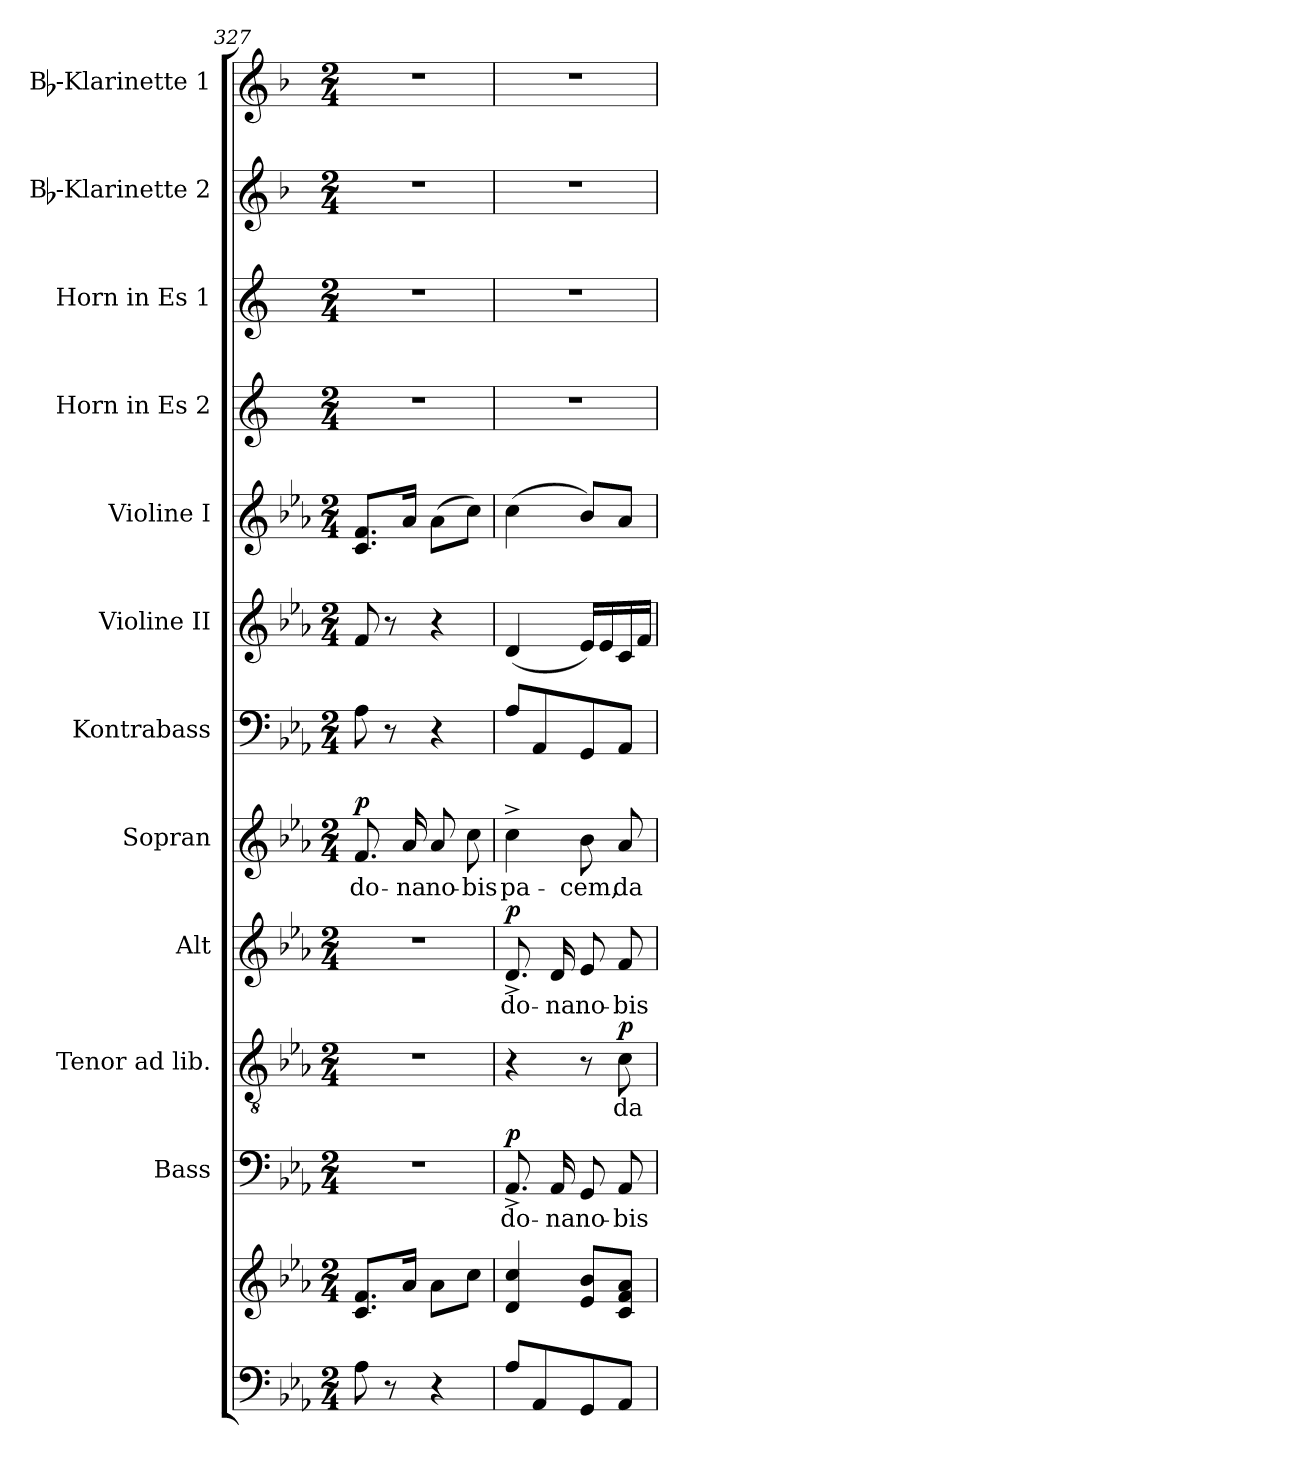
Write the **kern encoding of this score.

**kern	**kern	**kern	**text	**dynam	**kern	**text	**dynam	**kern	**text	**dynam	**kern	**text	**dynam	**kern	**kern	**kern	**kern	**kern	**kern	**kern
*part12	*part12	*part11	*part11	*part11	*part10	*part10	*part10	*part9	*part9	*part9	*part8	*part8	*part8	*part7	*part6	*part5	*part4	*part3	*part2	*part1
*staff13	*staff12	*staff11	*staff11	*staff11	*staff10	*staff10	*staff10	*staff9	*staff9	*staff9	*staff8	*staff8	*staff8	*staff7	*staff6	*staff5	*staff4	*staff3	*staff2	*staff1
*	*	*I"Bass	*	*	*I"Tenor ad lib.	*	*	*I"Alt	*	*	*I"Sopran	*	*	*I"Kontrabass	*I"Violine II	*I"Violine I	*I"Horn in Es 2	*I"Horn in Es 1	*I"Bb-Klarinette 2	*I"Bb-Klarinette 1
*	*	*I'B.	*	*	*I'T.	*	*	*I'A.	*	*	*I'S.	*	*	*I'Kb.	*I'Vl. II	*I'Vl. I	*	*	*I'Bb Kl. 2	*I'Bb Kl. 1
*clefF4	*clefG2	*clefF4	*	*	*clefGv2	*	*	*clefG2	*	*	*clefG2	*	*	*clefF4	*clefG2	*clefG2	*clefG2	*clefG2	*clefG2	*clefG2
*	*	*	*	*	*	*	*	*	*	*	*	*	*	*ITrd7c12	*	*	*ITrd5c9	*ITrd5c9	*ITrd1c2	*ITrd1c2
*k[b-e-a-]	*k[b-e-a-]	*k[b-e-a-]	*	*	*k[b-e-a-]	*	*	*k[b-e-a-]	*	*	*k[b-e-a-]	*	*	*k[b-e-a-]	*k[b-e-a-]	*k[b-e-a-]	*k[b-e-a-]	*k[b-e-a-]	*k[b-e-a-]	*k[b-e-a-]
*E-:	*E-:	*E-:	*	*	*E-:	*	*	*E-:	*	*	*E-:	*	*	*E-:	*E-:	*E-:	*E-:	*E-:	*E-:	*E-:
*M2/4	*M2/4	*M2/4	*	*	*M2/4	*	*	*M2/4	*	*	*M2/4	*	*	*M2/4	*M2/4	*M2/4	*M2/4	*M2/4	*M2/4	*M2/4
=327	=327	=327	=327	=327	=327	=327	=327	=327	=327	=327	=327	=327	=327	=327	=327	=327	=327	=327	=327	=327
!	!	!	!	!	!	!	!	!	!	!	!	!LO:LY:b	!LO:DY:a	!	!	!	!	!	!	!
8A-\	8.c/ 8.f/L	2r	.	.	2r	.	.	2r	.	.	8.f/	do-	p	8AA-\	8f/	8.c/ 8.f/L	2r	2r	2r	2r
8r	.	.	.	.	.	.	.	.	.	.	.	.	.	8r	8r	.	.	.	.	.
!	!	!	!	!	!	!	!	!	!	!	!	!LO:LY:b	!	!	!	!	!	!	!	!
.	16a-/Jk	.	.	.	.	.	.	.	.	.	16a-/	-na	.	.	.	16a-/Jk	.	.	.	.
!	!	!	!	!	!	!	!	!	!	!	!	!LO:LY:b	!	!	!	!	!	!	!	!
4r	8a-\L	.	.	.	.	.	.	.	.	.	8a-/	no-	.	4r	4r	(>8a-\L	.	.	.	.
!	!	!	!	!	!	!	!	!	!	!	!	!LO:LY:b	!	!	!	!	!	!	!	!
.	8cc\J	.	.	.	.	.	.	.	.	.	8cc\	-bis	.	.	.	8cc\J)	.	.	.	.
=328	=328	=328	=328	=328	=328	=328	=328	=328	=328	=328	=328	=328	=328	=328	=328	=328	=328	=328	=328	=328
!	!	!	!LO:LY:b	!LO:DY:a	!	!	!	!	!LO:LY:b	!LO:DY:a	!	!LO:LY:b	!	!	!	!	!	!	!	!
8A-/L	4d/ 4cc/	8.AA-^</	do-	p	4r	.	.	8.d^>/	do-	p	4cc^>\	pa-	.	8AA-/L	(<4d/	(>4cc\	2r	2r	2r	2r
8AA-/	.	.	.	.	.	.	.	.	.	.	.	.	.	8AAA-/	.	.	.	.	.	.
!	!	!	!LO:LY:b	!	!	!	!	!	!LO:LY:b	!	!	!	!	!	!	!	!	!	!	!
.	.	16AA-/	-na	.	.	.	.	16d/	-na	.	.	.	.	.	.	.	.	.	.	.
!	!	!	!LO:LY:b	!	!	!	!	!	!LO:LY:b	!	!	!LO:LY:b	!	!	!	!	!	!	!	!
8GG/	8e-/ 8b-/L	8GG/	no-	.	8r	.	.	8e-/	no-	.	8b-\	-cem,	.	8GGG/	16e-/LL)	8b-/L)	.	.	.	.
.	.	.	.	.	.	.	.	.	.	.	.	.	.	.	16e-/	.	.	.	.	.
!	!	!	!LO:LY:b	!	!	!LO:LY:b	!LO:DY:a	!	!LO:LY:b	!	!	!LO:LY:b	!	!	!	!	!	!	!	!
8AA-/J	8c/ 8f/ 8a-/J	8AA-/	-bis	.	8c\	da	p	8f/	-bis	.	8a-/	da	.	8AAA-/J	16c/	8a-/J	.	.	.	.
.	.	.	.	.	.	.	.	.	.	.	.	.	.	.	16f/JJ	.	.	.	.	.
=	=	=	=	=	=	=	=	=	=	=	=	=	=	=	=	=	=	=	=	=
*-	*-	*-	*-	*-	*-	*-	*-	*-	*-	*-	*-	*-	*-	*-	*-	*-	*-	*-	*-	*-
